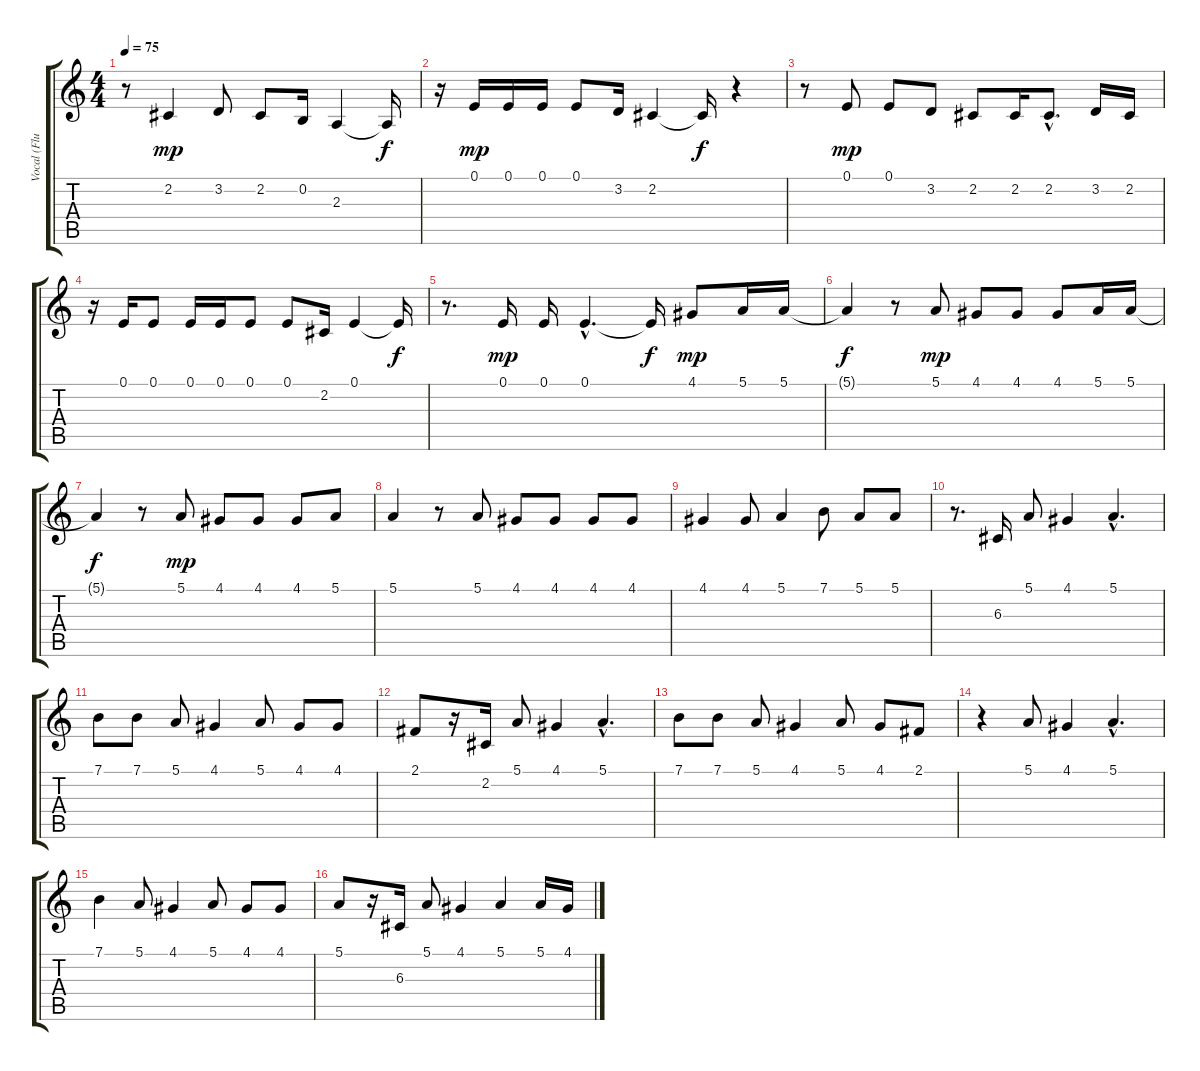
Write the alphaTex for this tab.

\track ("Vocal (Flute)" "Vocal (Flu") {instrument flute}
\staff {score tabs}
\tuning (E4 B3 G3 D3 A2 E2) {hide}
\ts (4 4)
\tempo 75
\clef g2
\ks c
r.8{dy mp} 2.2.4 3.2.8 2.2.8 0.2.16 2.3.4 2.3{t}.16{dy f} |
r.16 0.1.16{dy mp} 0.1.16 0.1.16 0.1.8 3.2.16 2.2.4 2.2{t}.16{dy f} r.4 |
r.8 0.1.8{dy mp} 0.1.8 3.2.8 2.2.8 2.2.16 2.2{hac}.8{d} 3.2.16 2.2.16 |
r.16 0.1.16 0.1.8 0.1.16 0.1.16 0.1.8 0.1.8 2.2.16 0.1.4 0.1{t}.16{dy f} |
r.8{d} 0.1.16{dy mp} 0.1.16 0.1{hac}.4{d} 0.1{t}.16{dy f} 4.1.8{dy mp} 5.1.16 5.1.16 |
5.1{t}.4{dy f} r.8 5.1.8{dy mp} 4.1.8 4.1.8 4.1.8 5.1.16 5.1.16 |
5.1{t}.4{dy f} r.8 5.1.8{dy mp} 4.1.8 4.1.8 4.1.8 5.1.8 |
5.1.4 r.8 5.1.8 4.1.8 4.1.8 4.1.8 4.1.8 |
4.1.4 4.1.8 5.1.4 7.1.8 5.1.8 5.1.8 |
r.8{d} 6.3.16 5.1.8 4.1.4 5.1{hac}.4{d} |
7.1.8 7.1.8 5.1.8 4.1.4 5.1.8 4.1.8 4.1.8 |
2.1.8 r.16 2.2.16 5.1.8 4.1.4 5.1{hac}.4{d} |
7.1.8 7.1.8 5.1.8 4.1.4 5.1.8 4.1.8 2.1.8 |
r.4 5.1.8 4.1.4 5.1{hac}.4{d} |
7.1.4 5.1.8 4.1.4 5.1.8 4.1.8 4.1.8 |
5.1.8 r.16 6.3.16 5.1.8 4.1.4 5.1.4 5.1.16 4.1.16
